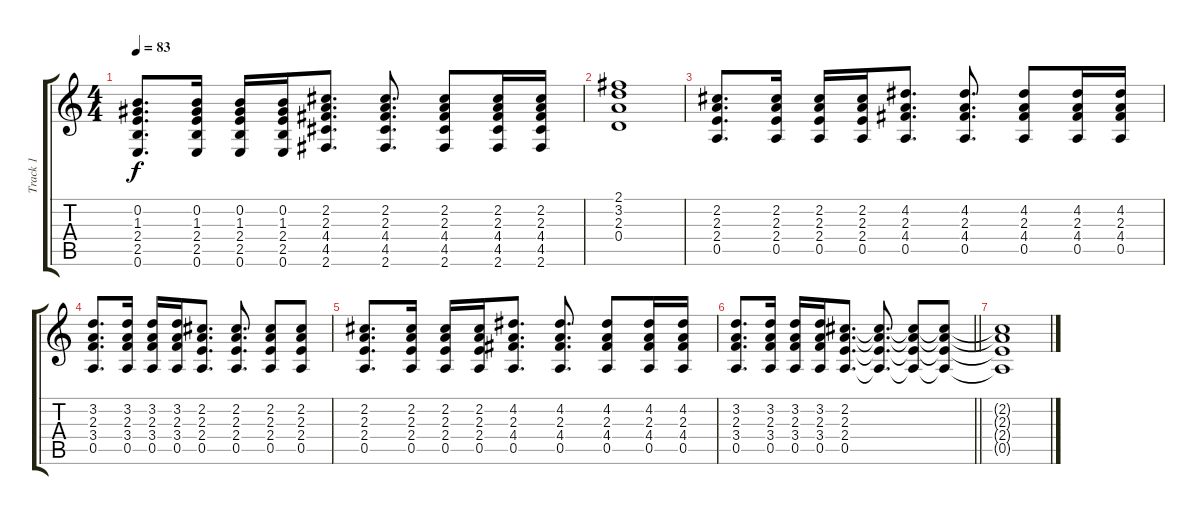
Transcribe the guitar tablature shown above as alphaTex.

\track ("Track 1" "Track 1") {instrument acousticguitarsteel}
\staff {score tabs}
\tuning (E4 B3 G3 D3 A2 E2) {hide}
\ts (4 4)
\tempo 83
\clef g2
\ks c
(0.2 1.3 2.4 2.5 0.6).8{d dy f} (0.2 1.3 2.4 2.5 0.6).16 (0.2 1.3 2.4 2.5 0.6).16 (0.2 1.3 2.4 2.5 0.6).16 (2.2 2.3 4.4 4.5 2.6).8{d} (2.2 2.3 4.4 4.5 2.6).8{d} (2.2 2.3 4.4 4.5 2.6).8 (2.2 2.3 4.4 4.5 2.6).16 (2.2 2.3 4.4 4.5 2.6).16 |
(2.1 3.2 2.3 0.4).1 |
(2.2 2.3 2.4 0.5).8{d} (2.2 2.3 2.4 0.5).16 (2.2 2.3 2.4 0.5).16 (2.2 2.3 2.4 0.5).16 (4.2 2.3 4.4 0.5).8{d} (4.2 2.3 4.4 0.5).8{d} (4.2 2.3 4.4 0.5).8 (4.2 2.3 4.4 0.5).16 (4.2 2.3 4.4 0.5).16 |
(3.2 2.3 3.4 0.5).8{d} (3.2 2.3 3.4 0.5).16 (3.2 2.3 3.4 0.5).16 (3.2 2.3 3.4 0.5).16 (2.2 2.3 2.4 0.5).8{d} (2.2 2.3 2.4 0.5).8{d} (2.2 2.3 2.4 0.5).8 (2.2 2.3 2.4 0.5).8 |
(2.2 2.3 2.4 0.5).8{d} (2.2 2.3 2.4 0.5).16 (2.2 2.3 2.4 0.5).16 (2.2 2.3 2.4 0.5).16 (4.2 2.3 4.4 0.5).8{d} (4.2 2.3 4.4 0.5).8{d} (4.2 2.3 4.4 0.5).8 (4.2 2.3 4.4 0.5).16 (4.2 2.3 4.4 0.5).16 |
\barLineRight lightlight
(3.2 2.3 3.4 0.5).8{d} (3.2 2.3 3.4 0.5).16 (3.2 2.3 3.4 0.5).16 (3.2 2.3 3.4 0.5).16 (2.2 2.3 2.4 0.5).8{d} (2.2{t} 2.3{t} 2.4{t} 0.5{t}).8{d} (2.2{t} 2.3{t} 2.4{t} 0.5{t}).8 (2.2{t} 2.3{t} 2.4{t} 0.5{t}).8 |
(2.2{t} 2.3{t} 2.4{t} 0.5{t}).1
